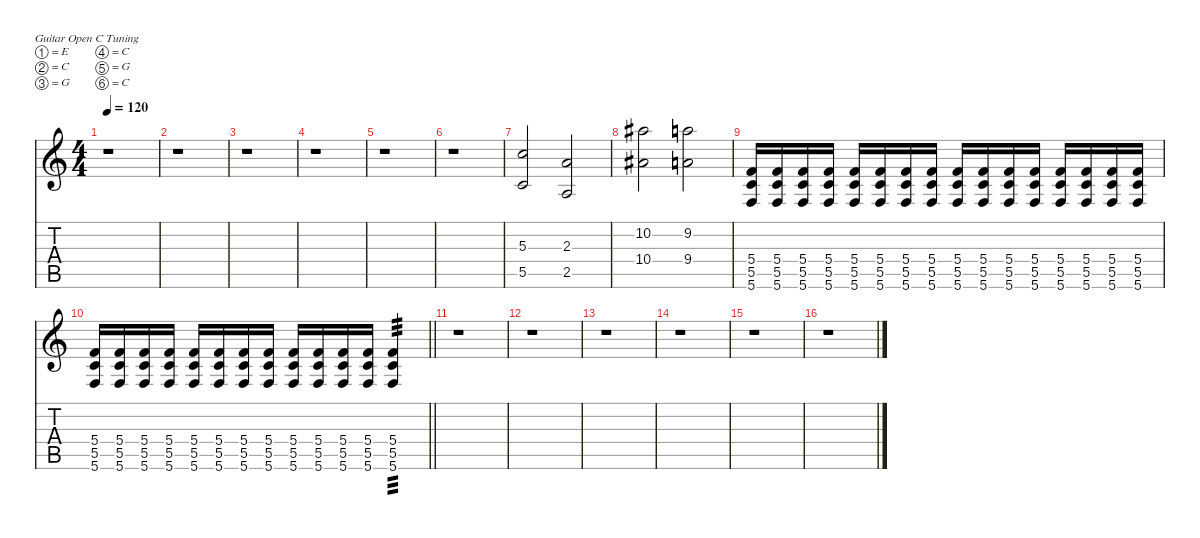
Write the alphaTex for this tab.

\defaultSystemsLayout 4
\hideDynamics
\bracketExtendMode nobrackets
\singleTrackTrackNamePolicy hidden
\multiTrackTrackNamePolicy hidden
\firstSystemTrackNameMode fullname
\firstSystemTrackNameOrientation horizontal
\otherSystemsTrackNameOrientation horizontal
\track ("Guitar 2" "dist.guit.") {defaultSystemsLayout 4 instrument distortionguitar}
\staff {score tabs}
\tuning (E4 C4 G3 C3 G2 C2)
\ts (4 4)
\tempo 120
\clef g2
\ks c
r.1{dy f beam Down} |
r.1{beam Down} |
r.1{beam Down} |
r.1{beam Down} |
r.1{beam Down} |
r.1{beam Down} |
(5.3 5.5).2{beam Up} (2.3 2.5).2{beam Up} |
(10.2{acc #} 10.4{acc #}).2{beam Down} (9.2 9.4).2{beam Down} |
(5.6 5.5 5.4).16{beam Up} (5.6 5.5 5.4).16{beam Up} (5.6 5.5 5.4).16{beam Up} (5.6 5.5 5.4).16{beam Up} (5.6 5.5 5.4).16{beam Up} (5.6 5.5 5.4).16{beam Up} (5.6 5.5 5.4).16{beam Up} (5.6 5.5 5.4).16{beam Up} (5.6 5.5 5.4).16{beam Up} (5.6 5.5 5.4).16{beam Up} (5.6 5.5 5.4).16{beam Up} (5.6 5.5 5.4).16{beam Up} (5.6 5.5 5.4).16{beam Up} (5.6 5.5 5.4).16{beam Up} (5.6 5.5 5.4).16{beam Up} (5.6 5.5 5.4).16{beam Up} |
\barLineRight lightlight
(5.6 5.5 5.4).16{beam Up} (5.6 5.5 5.4).16{beam Up} (5.6 5.5 5.4).16{beam Up} (5.6 5.5 5.4).16{beam Up} (5.6 5.5 5.4).16{beam Up} (5.6 5.5 5.4).16{beam Up} (5.6 5.5 5.4).16{beam Up} (5.6 5.5 5.4).16{beam Up} (5.6 5.5 5.4).16{beam Up} (5.6 5.5 5.4).16{beam Up} (5.6 5.5 5.4).16{beam Up} (5.6 5.5 5.4).16{beam Up} (5.6 5.5 5.4).4{tp 3 beam Up} |
r.1{beam Down} |
r.1{beam Down} |
r.1{beam Down} |
r.1{beam Down} |
r.1{beam Down} |
r.1{beam Down}
